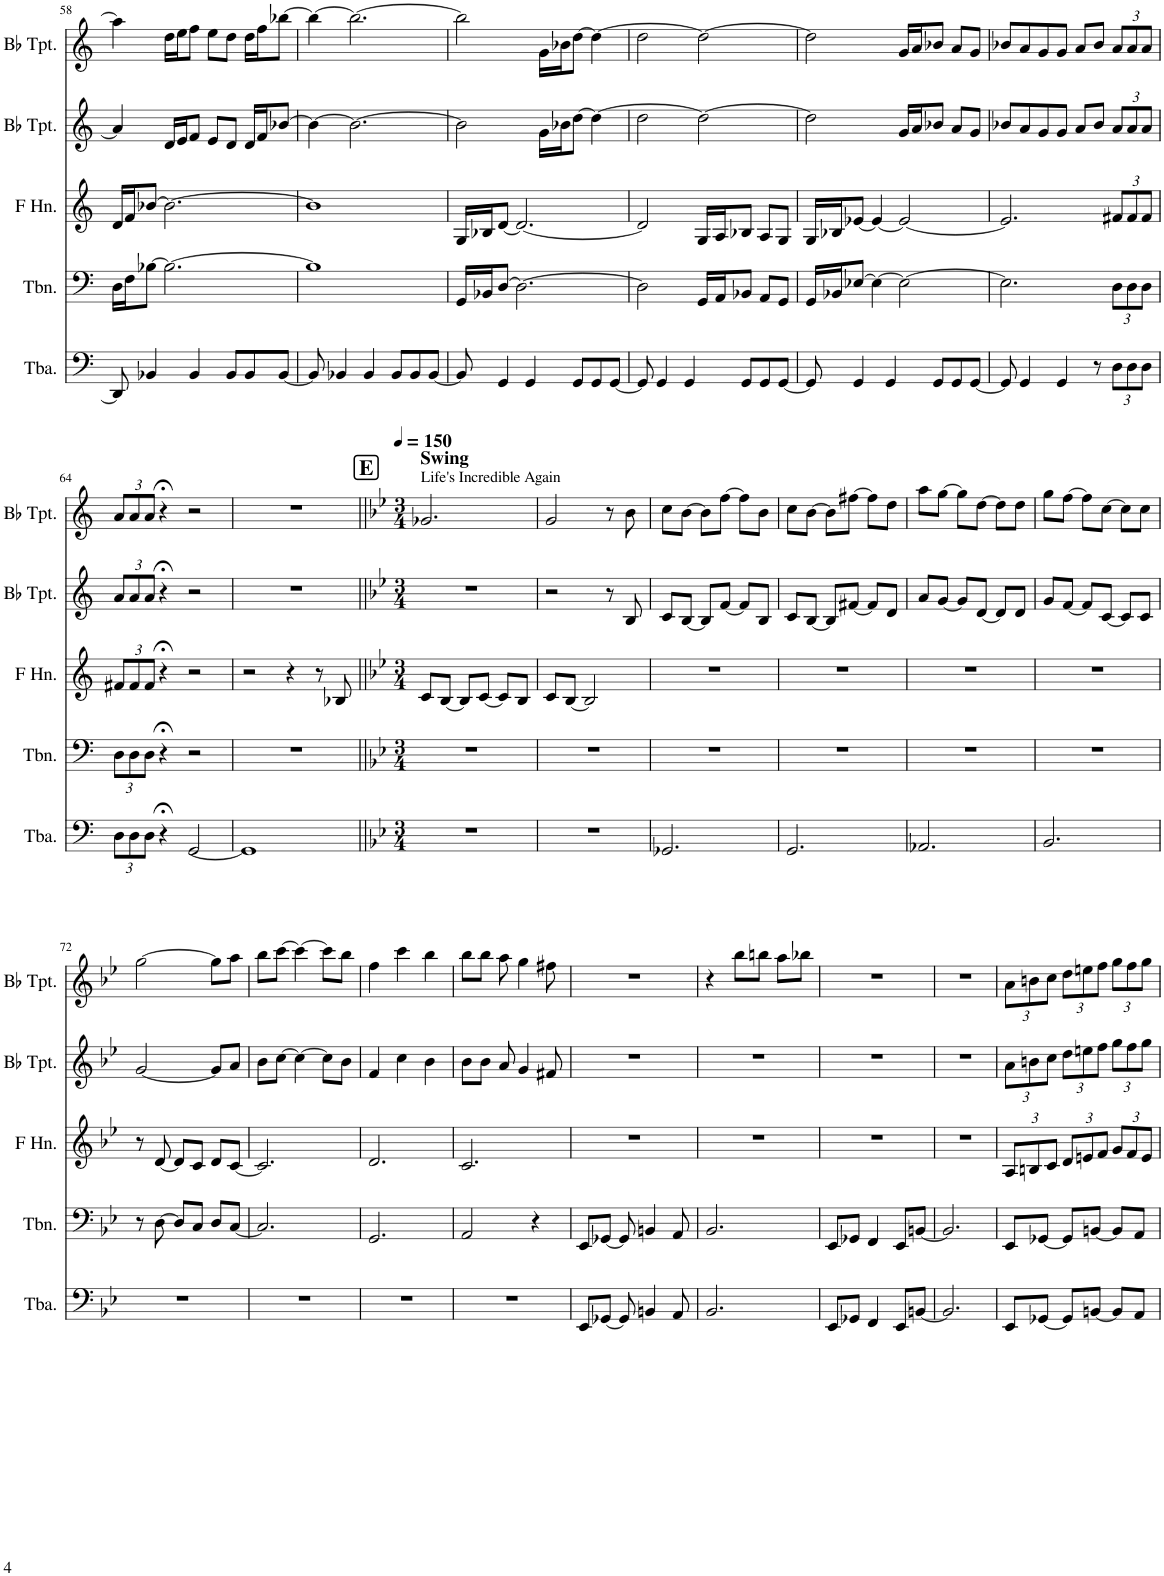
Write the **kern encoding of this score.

**kern	**kern	**kern	**kern	**kern
*part5	*part4	*part3	*part2	*part1
*staff5	*staff4	*staff3	*staff2	*staff1
*I"Tuba	*I"Trombone	*I"Horn in F	*I"Bb Trumpet	*I"Bb Trumpet
*I'Tba.	*I'Tbn.	*	*I'Bb Tpt.	*I'Bb Tpt.
!!LO:PB:g=z
*clefF4	*clefF4	*clefF4	*clefG2	*clefG2
*	*	*ITrd4c7	*ITrd1c2	*ITrd1c2
*k[]	*k[]	*k[]	*k[]	*k[]
*M4/4	*M4/4	*M4/4	*M4/4	*M4/4
=58	=58	=58	=58	=58
8DD/]	16D\LL	16d/LL	4a/]	4aa\]
.	16F\J	16f/J	.	.
4BB-X/	[8B-X\J	[8b-X/J	.	.
.	2.B-\_	2.b-\_	16d/LL	16dd\LL
.	.	.	16e/J	16ee\J
4BB-/	.	.	8f/J	8ff\J
.	.	.	8e/L	8ee\L
8BB-/L	.	.	8d/J	8dd\J
8BB-/	.	.	16d/LL	16dd\LL
.	.	.	16f/J	16ff\J
[8BB-/J	.	.	[8b-X/J	[8bb-X\J
=59	=59	=59	=59	=59
8BB-/]	1B-]	1b-]	4b-\_	4bb-\_
4BB-X/	.	.	.	.
.	.	.	2.b-\_	2.bb-\_
4BB-/	.	.	.	.
8BB-/L	.	.	.	.
8BB-/	.	.	.	.
[8BB-/J	.	.	.	.
=60	=60	=60	=60	=60
8BB-/]	16GG/LL	16G/LL	2b-\]	2bb-\]
.	16BB-X/J	16B-X/J	.	.
4GG/	[8D/J	[8d/J	.	.
.	2.D\_	2.d/_	.	.
4GG/	.	.	.	.
.	.	.	16g\LL	16g\LL
.	.	.	16b-X\J	16b-X\J
8GG/L	.	.	[8dd\J	[8dd\J
8GG/	.	.	4dd\_	4dd\_
[8GG/J	.	.	.	.
=61	=61	=61	=61	=61
8GG/]	2D\]	2d/]	2dd\	2dd\
4GG/	.	.	.	.
4GG/	.	.	.	.
.	16GG/LL	16G/LL	2dd\_	2dd\_
.	16AA/J	16A/J	.	.
8GG/L	8BB-X/J	8B-X/J	.	.
8GG/	8AA/L	8A/L	.	.
[8GG/J	8GG/J	8G/J	.	.
=62	=62	=62	=62	=62
8GG/]	16GG/LL	16G/LL	2dd\]	2dd\]
.	16BB-X/J	16B-X/J	.	.
4GG/	[8E-X/J	[8e-X/J	.	.
.	4E-\_	4e-/_	.	.
4GG/	.	.	.	.
.	2E-\_	2e-/_	16g/LL	16g/LL
.	.	.	16a/J	16a/J
8GG/L	.	.	8b-X/J	8b-X/J
8GG/	.	.	8a/L	8a/L
[8GG/J	.	.	8g/J	8g/J
=63	=63	=63	=63	=63
8GG/]	2.E-\]	2.e-/]	8b-X/L	8b-X/L
4GG/	.	.	8a/	8a/
.	.	.	8g/	8g/
4GG/	.	.	8g/J	8g/J
.	.	.	8a/L	8a/L
8r	.	.	8b-/J	8b-/J
*Xbrackettup	*Xbrackettup	*Xbrackettup	*Xbrackettup	*Xbrackettup
12D\L	12D\L	12f#X/L	12a/L	12a/L
12D\	12D\	12f#/	12a/	12a/
12D\J	12D\J	12f#/J	12a/J	12a/J
!!LO:LB:g=z
=64	=64	=64	=64	=64
12D\L	12D\L	12f#X/L	12a/L	12a/L
12D\	12D\	12f#/	12a/	12a/
12D\J	12D\J	12f#/J	12a/J	12a/J
4r;<	4r;<	4r;<	4r;<	4r;<
[2GG/	2r	2r	2r	2r
=65	=65	=65	=65	=65
1GG]	1r	2r	1r	1r
.	.	4r	.	.
.	.	8r	.	.
.	.	8B-X/	.	.
=66||	=66||	=66||	=66||	=66||
!!LO:REH:place=s1:a:B:cj:fs=14:t=E
*k[b-e-]	*k[b-e-]	*k[b-e-]	*k[b-e-]	*k[b-e-]
*M3/4	*M3/4	*M3/4	*M3/4	*M3/4
*	*	*	*	*MM150
!	!	!	!	!LO:TX:a:B:t=Swing
!	!	!	!	!LO:TX:a:t=Life's Incredible Again
2.r	2.r	8c/L	2.r	2.g-X/
.	.	[8B-/J	.	.
.	.	8B-/L]	.	.
.	.	[8c/J	.	.
.	.	8c/L]	.	.
.	.	8B-/J	.	.
=67	=67	=67	=67	=67
2.r	2.r	8c/L	2r	2g/
.	.	[8B-/J	.	.
.	.	2B-/]	.	.
.	.	.	8r	8r
.	.	.	8B-/	8b-\
=68	=68	=68	=68	=68
2.GG-X/	2.r	2.r	8c/L	8cc\L
.	.	.	[8B-/J	[8b-\J
.	.	.	8B-/L]	8b-\L]
.	.	.	[8f/J	[8ff\J
.	.	.	8f/L]	8ff\L]
.	.	.	8B-/J	8b-\J
=69	=69	=69	=69	=69
2.GG/	2.r	2.r	8c/L	8cc\L
.	.	.	[8B-/J	[8b-\J
.	.	.	8B-/L]	8b-\L]
.	.	.	[8f#X/J	[8ff#X\J
.	.	.	8f#/L]	8ff#\L]
.	.	.	8d/J	8dd\J
=70	=70	=70	=70	=70
2.AA-X/	2.r	2.r	8a/L	8aa\L
.	.	.	[8g/J	[8gg\J
.	.	.	8g/L]	8gg\L]
.	.	.	[8d/J	[8dd\J
.	.	.	8d/L]	8dd\L]
.	.	.	8d/J	8dd\J
=71	=71	=71	=71	=71
2.BB-/	2.r	2.r	8g/L	8gg\L
.	.	.	[8f/J	[8ff\J
.	.	.	8f/L]	8ff\L]
.	.	.	[8c/J	[8cc\J
.	.	.	8c/L]	8cc\L]
.	.	.	8c/J	8cc\J
!!LO:LB:g=z
=72	=72	=72	=72	=72
2.r	8r	8r	[2g/	[2gg\
.	[8D\	[8d/	.	.
.	8D/L]	8d/L]	.	.
.	8C/J	8c/J	.	.
.	8D/L	8d/L	8g/L]	8gg\L]
.	[8C/J	[8c/J	8a/J	8aa\J
=73	=73	=73	=73	=73
2.r	2.C/]	2.c/]	8b-\L	8bb-\L
.	.	.	[8cc\J	[8ccc\J
.	.	.	4cc\_	4ccc\_
.	.	.	8cc\L]	8ccc\L]
.	.	.	8b-\J	8bb-\J
=74	=74	=74	=74	=74
2.r	2.GG/	2.d/	4f/	4ff\
.	.	.	4cc\	4ccc\
.	.	.	4b-\	4bb-\
=75	=75	=75	=75	=75
2.r	2AA/	2.c/	8b-\L	8bb-\L
.	.	.	8b-\J	8bb-\J
.	.	.	8a/	8aa\
.	.	.	4g/	4gg\
.	4r	.	.	.
.	.	.	8f#X/	8ff#X\
=76	=76	=76	=76	=76
8EE-/L	8EE-/L	2.r	2.r	2.r
[8GG-X/J	[8GG-X/J	.	.	.
8GG-/]	8GG-/]	.	.	.
4BBn/	4BBn/	.	.	.
8AA/	8AA/	.	.	.
=77	=77	=77	=77	=77
2.BB-/	2.BB-/	2.r	2.r	4r
.	.	.	.	8bb-\L
.	.	.	.	8bbn\J
.	.	.	.	8aa\L
.	.	.	.	8bb-X\J
=78	=78	=78	=78	=78
8EE-/L	8EE-/L	2.r	2.r	2.r
8GG-X/J	8GG-X/J	.	.	.
4FF/	4FF/	.	.	.
8EE-/L	8EE-/L	.	.	.
[8BBn/J	[8BBn/J	.	.	.
=79	=79	=79	=79	=79
2.BB/]	2.BB/]	2.r	2.r	2.r
=80	=80	=80	=80	=80
8EE-/L	8EE-/L	12A/L	12a\L	12a\L
.	.	12Bn/	12bn\	12bn\
[8GG-X/J	[8GG-X/J	.	.	.
.	.	12c/J	12cc\J	12cc\J
8GG-/L]	8GG-/L]	12d/L	12dd\L	12dd\L
.	.	12en/	12een\	12een\
[8BBn/J	[8BBn/J	.	.	.
.	.	12f/J	12ff\J	12ff\J
8BB/L]	8BB/L]	12g/L	12gg\L	12gg\L
.	.	12f/	12ff\	12ff\
8AA/J	8AA/J	.	.	.
.	.	12e/J	12gg\J	12gg\J
=	=	=	=	=
*-	*-	*-	*-	*-
